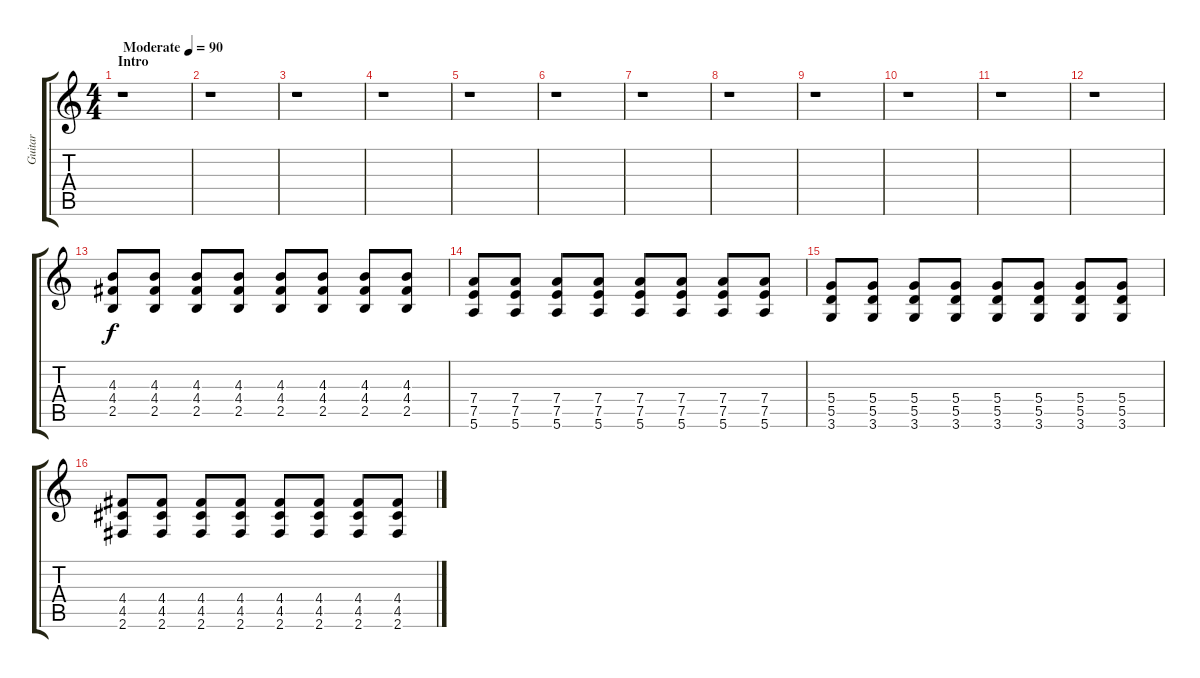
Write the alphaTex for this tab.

\track ("Guitar " "Guitar ") {instrument distortionguitar}
\staff {score tabs}
\tuning (E4 B3 G3 D3 A2 E2) {hide}
\ts (4 4)
\section ("" "Intro ")
\tempo (90 "Moderate")
\clef g2
\ks c
r.1{dy f instrument distortionguitar} |
r.1 |
r.1 |
r.1 |
r.1 |
r.1 |
r.1 |
r.1 |
r.1 |
r.1 |
r.1 |
r.1 |
(4.3 4.4 2.5).8 (4.3 4.4 2.5).8 (4.3 4.4 2.5).8 (4.3 4.4 2.5).8 (4.3 4.4 2.5).8 (4.3 4.4 2.5).8 (4.3 4.4 2.5).8 (4.3 4.4 2.5).8 |
(7.4 7.5 5.6).8 (7.4 7.5 5.6).8 (7.4 7.5 5.6).8 (7.4 7.5 5.6).8 (7.4 7.5 5.6).8 (7.4 7.5 5.6).8 (7.4 7.5 5.6).8 (7.4 7.5 5.6).8 |
(5.4 5.5 3.6).8 (5.4 5.5 3.6).8 (5.4 5.5 3.6).8 (5.4 5.5 3.6).8 (5.4 5.5 3.6).8 (5.4 5.5 3.6).8 (5.4 5.5 3.6).8 (5.4 5.5 3.6).8 |
(4.4 4.5 2.6).8 (4.4 4.5 2.6).8 (4.4 4.5 2.6).8 (4.4 4.5 2.6).8 (4.4 4.5 2.6).8 (4.4 4.5 2.6).8 (4.4 4.5 2.6).8 (4.4 4.5 2.6).8
